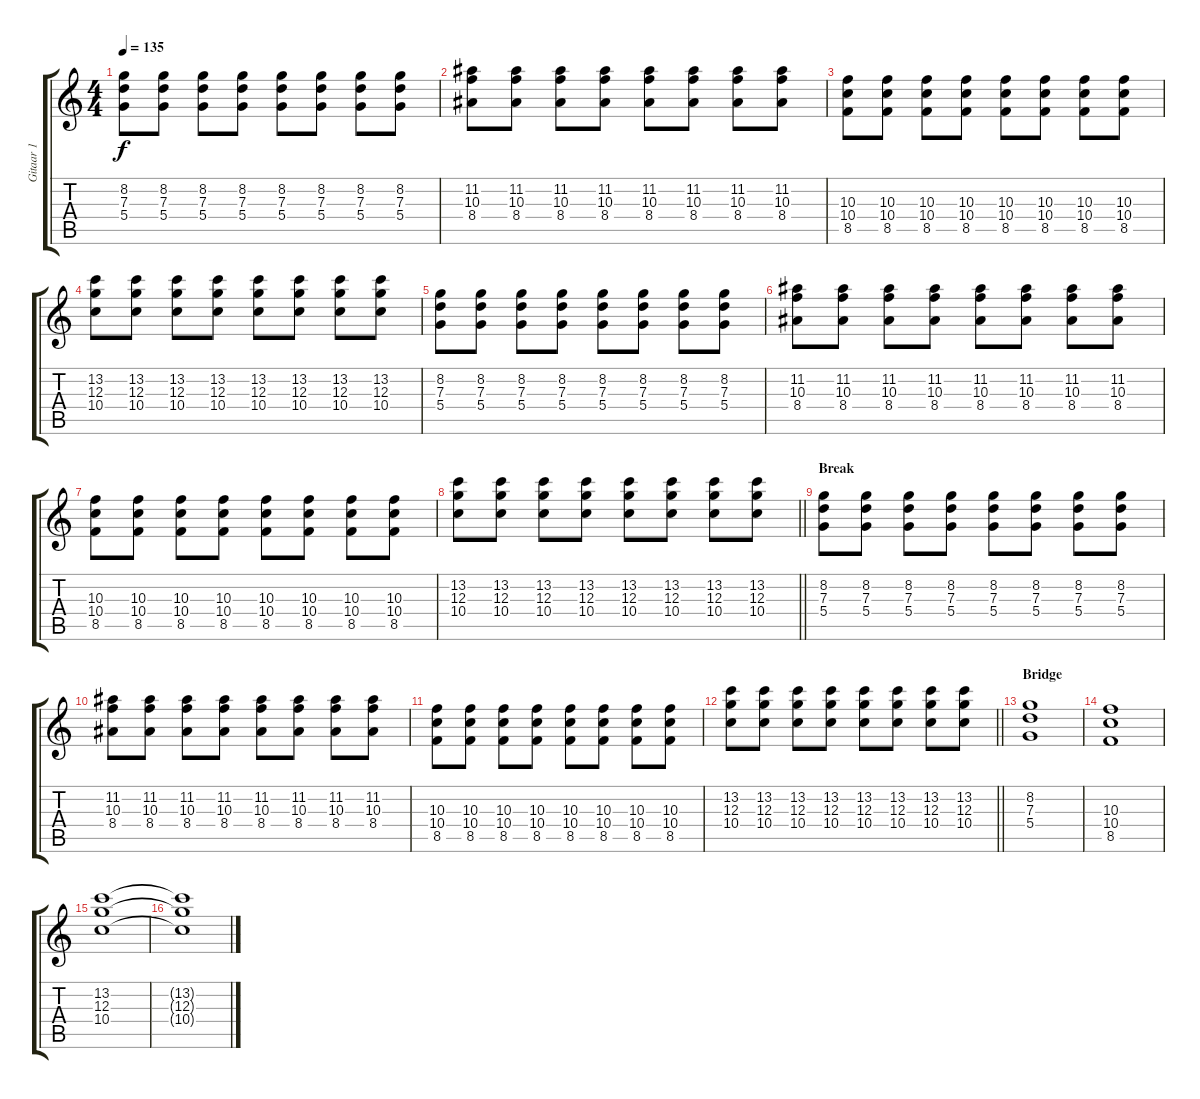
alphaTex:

\track ("Gitaar 1" "Gitaar 1") {instrument electricguitarclean}
\staff {score tabs}
\tuning (E4 B3 G3 D3 A2 E2) {hide}
\ts (4 4)
\tempo 135
\clef g2
\ks c
(8.2 7.3 5.4).8{dy f} (8.2 7.3 5.4).8 (8.2 7.3 5.4).8 (8.2 7.3 5.4).8 (8.2 7.3 5.4).8 (8.2 7.3 5.4).8 (8.2 7.3 5.4).8 (8.2 7.3 5.4).8 |
(11.2 10.3 8.4).8 (11.2 10.3 8.4).8 (11.2 10.3 8.4).8 (11.2 10.3 8.4).8 (11.2 10.3 8.4).8 (11.2 10.3 8.4).8 (11.2 10.3 8.4).8 (11.2 10.3 8.4).8 |
(10.3 10.4 8.5).8 (10.3 10.4 8.5).8 (10.3 10.4 8.5).8 (10.3 10.4 8.5).8 (10.3 10.4 8.5).8 (10.3 10.4 8.5).8 (10.3 10.4 8.5).8 (10.3 10.4 8.5).8 |
(13.2 12.3 10.4).8 (13.2 12.3 10.4).8 (13.2 12.3 10.4).8 (13.2 12.3 10.4).8 (13.2 12.3 10.4).8 (13.2 12.3 10.4).8 (13.2 12.3 10.4).8 (13.2 12.3 10.4).8 |
(8.2 7.3 5.4).8 (8.2 7.3 5.4).8 (8.2 7.3 5.4).8 (8.2 7.3 5.4).8 (8.2 7.3 5.4).8 (8.2 7.3 5.4).8 (8.2 7.3 5.4).8 (8.2 7.3 5.4).8 |
(11.2 10.3 8.4).8 (11.2 10.3 8.4).8 (11.2 10.3 8.4).8 (11.2 10.3 8.4).8 (11.2 10.3 8.4).8 (11.2 10.3 8.4).8 (11.2 10.3 8.4).8 (11.2 10.3 8.4).8 |
(10.3 10.4 8.5).8 (10.3 10.4 8.5).8 (10.3 10.4 8.5).8 (10.3 10.4 8.5).8 (10.3 10.4 8.5).8 (10.3 10.4 8.5).8 (10.3 10.4 8.5).8 (10.3 10.4 8.5).8 |
\barLineRight lightlight
(13.2 12.3 10.4).8 (13.2 12.3 10.4).8 (13.2 12.3 10.4).8 (13.2 12.3 10.4).8 (13.2 12.3 10.4).8 (13.2 12.3 10.4).8 (13.2 12.3 10.4).8 (13.2 12.3 10.4).8 |
\section ("" "Break")
(8.2 7.3 5.4).8 (8.2 7.3 5.4).8 (8.2 7.3 5.4).8 (8.2 7.3 5.4).8 (8.2 7.3 5.4).8 (8.2 7.3 5.4).8 (8.2 7.3 5.4).8 (8.2 7.3 5.4).8 |
(11.2 10.3 8.4).8 (11.2 10.3 8.4).8 (11.2 10.3 8.4).8 (11.2 10.3 8.4).8 (11.2 10.3 8.4).8 (11.2 10.3 8.4).8 (11.2 10.3 8.4).8 (11.2 10.3 8.4).8 |
(10.3 10.4 8.5).8 (10.3 10.4 8.5).8 (10.3 10.4 8.5).8 (10.3 10.4 8.5).8 (10.3 10.4 8.5).8 (10.3 10.4 8.5).8 (10.3 10.4 8.5).8 (10.3 10.4 8.5).8 |
\barLineRight lightlight
(13.2 12.3 10.4).8 (13.2 12.3 10.4).8 (13.2 12.3 10.4).8 (13.2 12.3 10.4).8 (13.2 12.3 10.4).8 (13.2 12.3 10.4).8 (13.2 12.3 10.4).8 (13.2 12.3 10.4).8 |
\section ("" "Bridge")
(8.2 7.3 5.4).1 |
(10.3 10.4 8.5).1 |
(13.2 12.3 10.4).1 |
(13.2{t} 12.3{t} 10.4{t}).1
